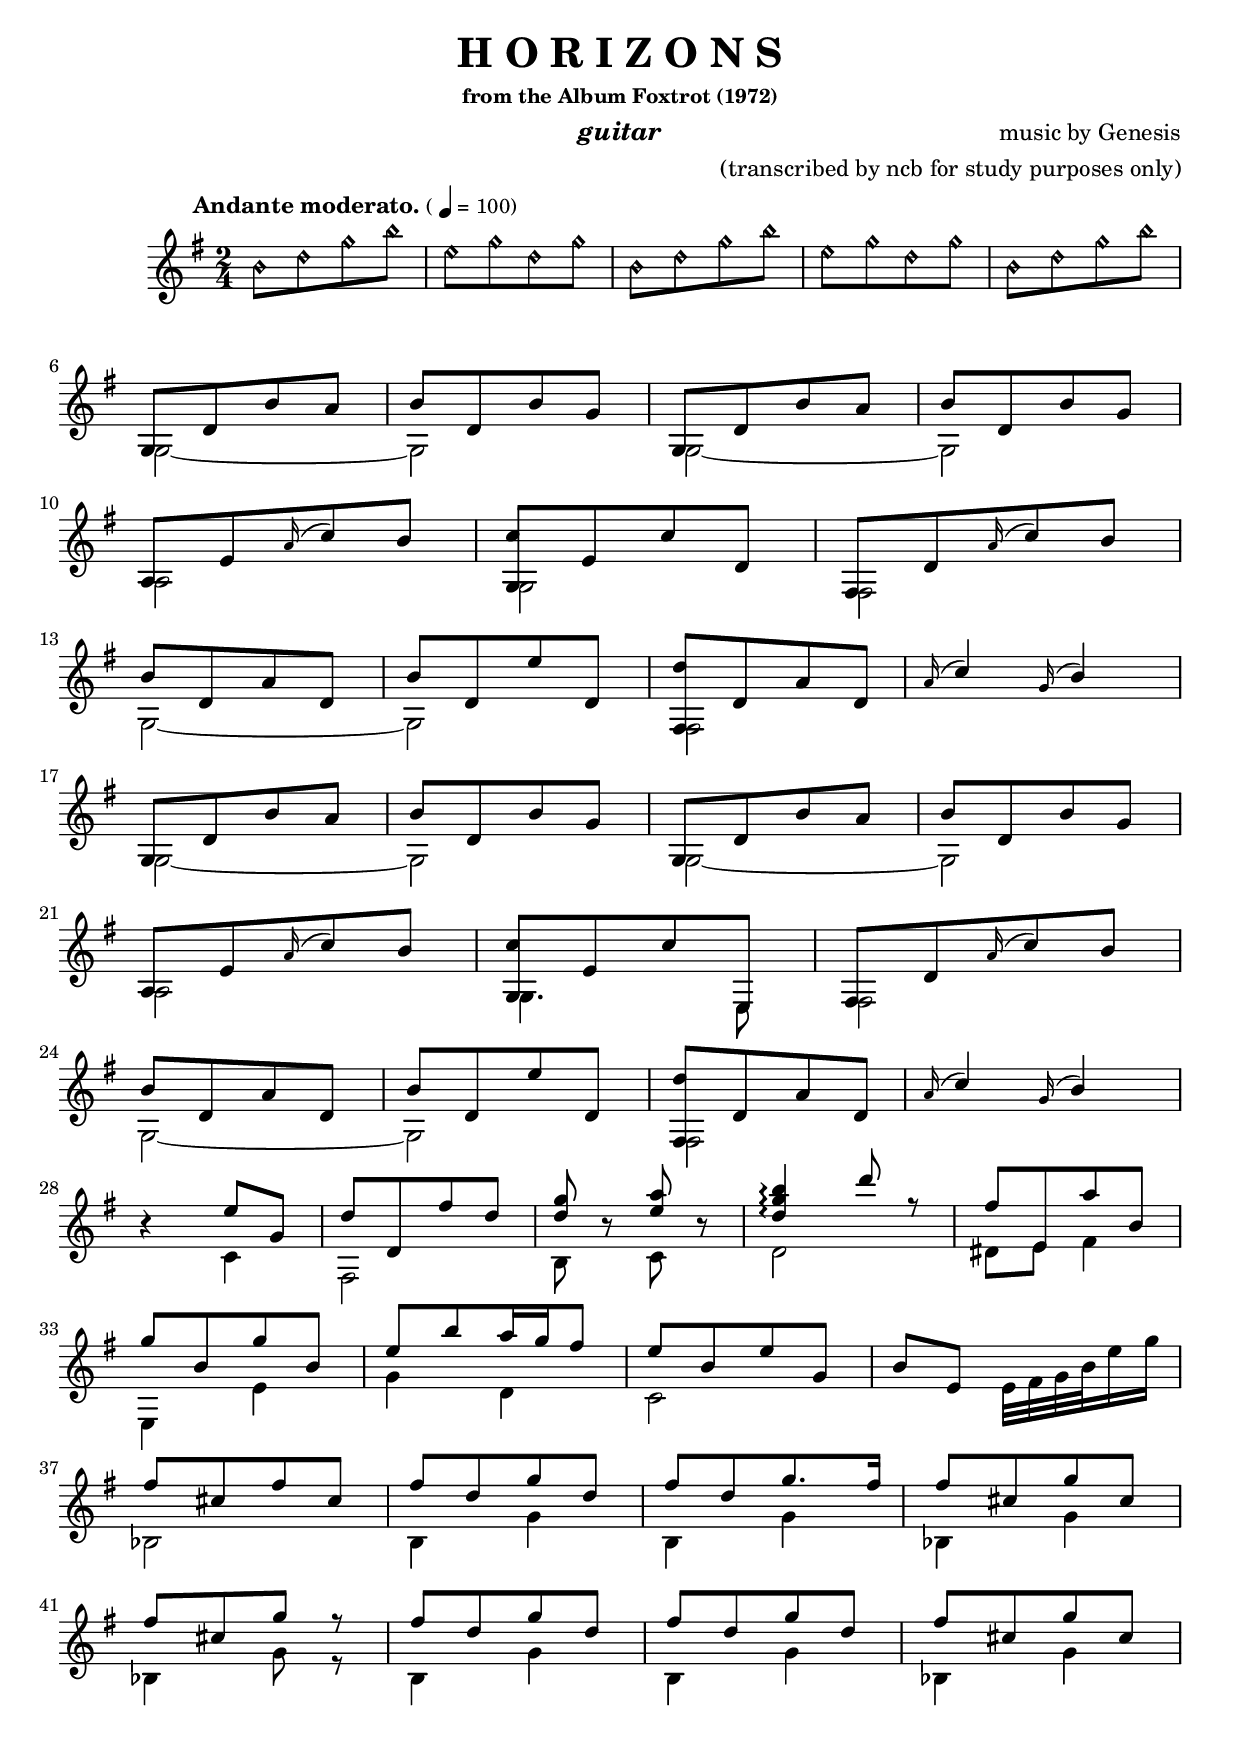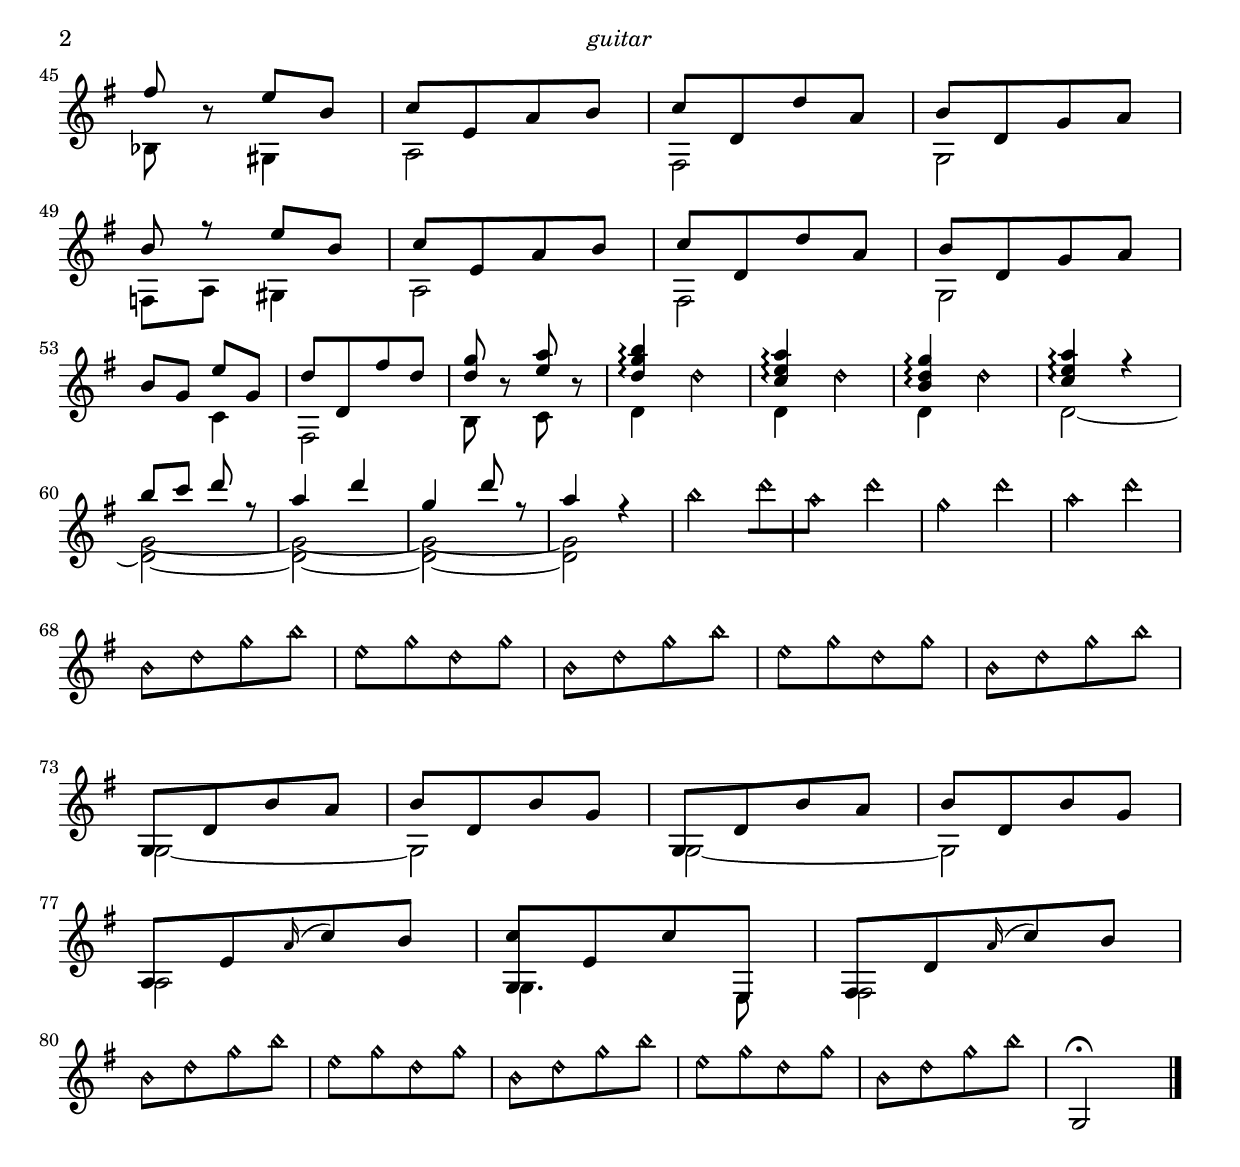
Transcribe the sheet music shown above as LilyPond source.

\version "2.12.3"
#(ly:set-option 'delete-intermediate-files #t)


horizons = \relative c' {
    \key g \major                                
    \time 2/4

    % Interludio

    <b'\harmonic>8[ <d\harmonic>8 <g\harmonic>8 <b\harmonic>8]
    <e,\harmonic>8[ <g\harmonic>8 <d\harmonic>8 <g\harmonic>8]
    <b,\harmonic>8[ <d\harmonic>8 <g\harmonic>8 <b\harmonic>8]
    <e,\harmonic>8[ <g\harmonic>8 <d\harmonic>8 <g\harmonic>8]
    <b,\harmonic>8[ <d\harmonic>8 <g\harmonic>8 <b\harmonic>8]
    \break


    % Tema 1

    << { g,,8[ d'8 b'8 a8] b8[ d,8 b'8 g8] } \\ { g,2~ g2 } >>
    << {   g8[ d'8 b'8 a8] b8[ d,8 b'8 g8] } \\ { g,2~ g2 } >>
    \break
    << { a8[ e'8 \appoggiatura a16 c8 b8] <g, c'>8[ e'8 c'8 d,8] fis,8[ d'8 \appoggiatura a'16 c8 b8] } \\ { a,2  g2 fis2 } >>
    \break
    << { b'8[ d,8 a'8 d,8] b'8[ d,8 e'8 d,8] } \\ { g,2~ g2 } >>
    << { <fis d''>8[ d'8 a'8 d,8]  \appoggiatura a'16 c4 \appoggiatura g16 b4 } \\ { fis,2 s2 } >> 
    \break


    % Tema 1 con variazione di basso

    << { g8[ d'8 b'8 a8] b8[ d,8 b'8 g8] } \\ { g,2~ g2 } >>
    << { g8[ d'8 b'8 a8] b8[ d,8 b'8 g8] } \\ { g,2~ g2 } >>
    \break
    << { a8[ e'8 \appoggiatura a16 c8 b8] <g, c'>8[ e'8 c'8 e,,8] fis8[ d'8 \appoggiatura a'16 c8 b8] } \\ { a,2  g4. e8 fis2 } >>
    \break
    << { b'8[ d,8 a'8 d,8] b'8[ d,8 e'8 d,8] } \\ { g,2~ g2 } >>
    << { <fis d''>8[ d'8 a'8 d,8]  \appoggiatura a'16 c4 \appoggiatura g16 b4 } \\ { fis,2 s2 } >> 
    \break

    % Tema 2

    r4 << { e''8[ g,8] } \\ { c,4 } >>
    << { d'8[ d,8 fis'8 d8] } \\ { fis,,2 } >>
    << { <d'' g>8 } \\ { b,8 } >> r8 << { <e' a>8 } \\ { c,8 } >> r8
    << { <d' g b>4 \arpeggio  d'8 r8 } \\ { d,,2 } >>
    << { fis'8[ e,8 a'8 b,8] } \\ { dis,8 e8 fis4 } >>
    \break

    << { g'8[ b,8 g'8 b,8] } \\ { e,,4 e'4 } >>
    << { e'8[ b'8 a16 g16  fis8] } \\ { g,4 d4 } >>
    << { e'8[ b8 e8 g,8] } \\ { c,2 } >>
    { b'8[ e,8] e32[ fis32 g32 b32 e16 g16] }
    \break

    << { fis8[ cis8 fis8 cis8] } \\ { bes,2 } >>
    << { fis''8[ d8 g8 d8] } \\ { b,4 g'4 } >>
    << { fis'8[ d8 g8. fis16] } \\ { b,,4 g'4 } >>
    << { fis'8[ cis8 g'8 cis,8] } \\ { bes,4 g'4 } >>
    \break

    << { fis'8[ cis8 g'8] r8 } \\ { bes,,4 g'8 r8 } >>
    << { fis'8[ d8 g8 d8] } \\ { b,4 g'4 } >>
    << { fis'8[ d8 g8 d8] } \\ { b,4 g'4 } >>
    << { fis'8[ cis8 g'8 cis,8] } \\ { bes,4 g'4 } >>
    \break

    % Giretto
    << { fis'8 } \\ { bes,,8 } >> r8  << { e'8[ b8] } \\ { gis,4 } >>
    << { c'8[ e,8 a8 b8] } \\ { a,2 } >>
    << { c'8[ d,8 d'8 a8] } \\ { fis,2 } >>
    << { b'8[ d,8 g8 a8] } \\ { g,2 } >>
    \break

    << { b'8 r8 e8[ b8] } \\ { f,8 a8 gis4 } >>
    << { c'8[ e,8 a8 b8] } \\ { a,2 } >>
    << { c'8[ d,8 d'8 a8] } \\ { fis,2 } >>
    << { b'8[ d,8 g8 a8] } \\ { g,2 } >>
    \break
    % Fine Giretto

    { b'8[ g8] }  << { e'8[ g,8] } \\ { c,4 } >>
    << { d'8[ d,8 fis'8 d8] } \\ { fis,,2 } >>
    << { <d'' g>8 } \\ { b,8 } >> r8 << { <e' a>8 } \\ { c,8 } >> r8

    << { <d' g b>4 \arpeggio } \\ { d,4 \arpeggio } >> <d'\harmonic>4
    << { <c e a>4 \arpeggio } \\ { d,4 \arpeggio } >> <d'\harmonic>4
    << { <b d g>4 \arpeggio } \\ { d,4 \arpeggio } >> <d'\harmonic>4
    << { <c e a>4 \arpeggio r4 } \\ { d,2 \arpeggio ~ } >>
    \break

    << { b''8[ c8] d8 r8] }\\ { <d,, g>2 ~ } >>
    << { a''4 d4 } \\ { <d,, g>2 ~ } >>
    << { g'4 d'8 r8 } \\ { <d,, g>2 ~ } >>
    << { a''4 r4 } \\ { <d,, g>2 } >>
    <b''\harmonic>4.[ <d\harmonic>8 <a\harmonic>4 <d\harmonic>4]
    <g,\harmonic>4[ <d'\harmonic>4 <a\harmonic>4 <d\harmonic>4]
    \break

    % Ripresa Interludio
    <b,\harmonic>8[ <d\harmonic>8 <g\harmonic>8 <b\harmonic>8]
    <e,\harmonic>8[ <g\harmonic>8 <d\harmonic>8 <g\harmonic>8]
    <b,\harmonic>8[ <d\harmonic>8 <g\harmonic>8 <b\harmonic>8]
    <e,\harmonic>8[ <g\harmonic>8 <d\harmonic>8 <g\harmonic>8]
    <b,\harmonic>8[ <d\harmonic>8 <g\harmonic>8 <b\harmonic>8]
    \break

    % Ripresa Tema 1 con variazione di basso
    << { g,,8[ d'8 b'8 a8] b8[ d,8 b'8 g8] } \\ { g,2~ g2 } >>
    << { g8[ d'8 b'8 a8] b8[ d,8 b'8 g8] } \\ { g,2~ g2 } >>
    \break
    << { a8[ e'8 \appoggiatura a16 c8 b8] <g, c'>8[ e'8 c'8 e,,8] fis8[ d'8 \appoggiatura a'16 c8 b8] } \\ { a,2  g4. e8 fis2 } >>
    \break

    % Interludio finale
    <b'\harmonic>8[ <d\harmonic>8 <g\harmonic>8 <b\harmonic>8]
    <e,\harmonic>8[ <g\harmonic>8 <d\harmonic>8 <g\harmonic>8]
    <b,\harmonic>8[ <d\harmonic>8 <g\harmonic>8 <b\harmonic>8]
    <e,\harmonic>8[ <g\harmonic>8 <d\harmonic>8 <g\harmonic>8]
    <b,\harmonic>8[ <d\harmonic>8 <g\harmonic>8 <b\harmonic>8]
    g,,2^\fermata
    \bar "|."
}		


    \header {
        title       = \markup {\larger "H O R I Z O N S"}
	    subtitle    = ""
	    subsubtitle = "from the Album Foxtrot (1972)"
        composer    = "music by Genesis"
	    arranger    = "(transcribed by ncb for study purposes only)"
		instrument  = \markup \italic "guitar"
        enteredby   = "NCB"
        piece       = \markup { \bold "                     Andante moderato." \smaller { (\note #"4"#1 = 100) } }
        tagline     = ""
    }

\score {
	\new Staff  {
        \set Staff.midiInstrument = "acoustic guitar (nylon)"
        \horizons
    }
	\layout {}
	\midi {
            \context {
                \Score tempoWholesPerMinute = #(ly:make-moment 100 4)
            }
        }
}